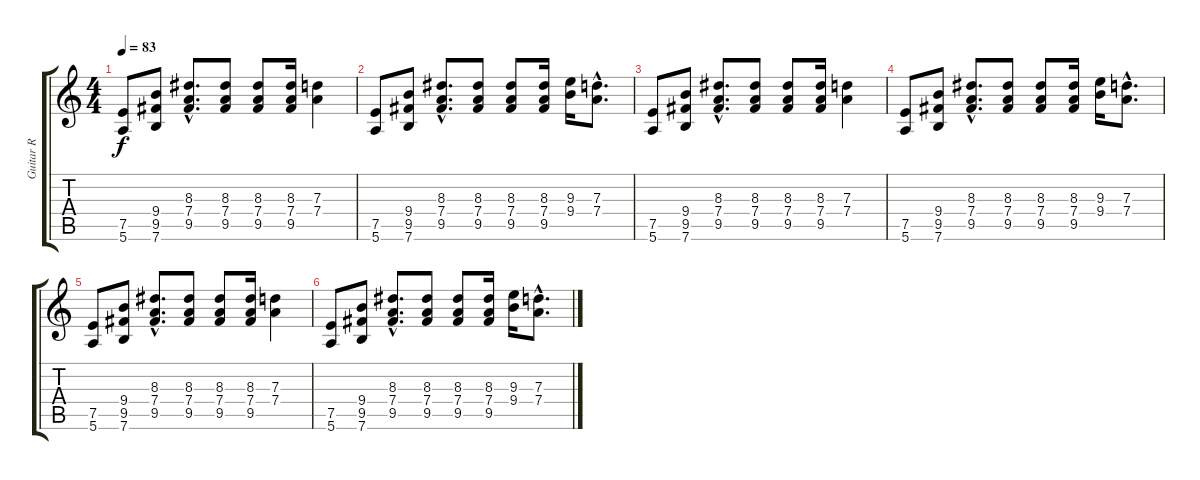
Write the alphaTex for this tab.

\track ("Guitar R" "Guitar R") {instrument overdrivenguitar}
\staff {score tabs}
\tuning (E4 B3 G3 D3 A2 E2) {hide}
\ts (4 4)
\tempo 83
\clef g2
\ks c
(7.5 5.6).8{dy f} (9.4 9.5 7.6).8 (8.3{hac} 7.4{hac} 9.5{hac}).8{d} (8.3 7.4 9.5).8 (8.3 7.4 9.5).8 (8.3 7.4 9.5).16 (7.3 7.4).4 |
(7.5 5.6).8 (9.4 9.5 7.6).8 (8.3{hac} 7.4{hac} 9.5{hac}).8{d} (8.3 7.4 9.5).8 (8.3 7.4 9.5).8 (8.3 7.4 9.5).16 (9.3 9.4).16 (7.3{hac} 7.4{hac}).8{d} |
(7.5 5.6).8 (9.4 9.5 7.6).8 (8.3{hac} 7.4{hac} 9.5{hac}).8{d} (8.3 7.4 9.5).8 (8.3 7.4 9.5).8 (8.3 7.4 9.5).16 (7.3 7.4).4 |
(7.5 5.6).8 (9.4 9.5 7.6).8 (8.3{hac} 7.4{hac} 9.5{hac}).8{d} (8.3 7.4 9.5).8 (8.3 7.4 9.5).8 (8.3 7.4 9.5).16 (9.3 9.4).16 (7.3{hac} 7.4{hac}).8{d} |
(7.5 5.6).8 (9.4 9.5 7.6).8 (8.3{hac} 7.4{hac} 9.5{hac}).8{d} (8.3 7.4 9.5).8 (8.3 7.4 9.5).8 (8.3 7.4 9.5).16 (7.3 7.4).4 |
(7.5 5.6).8 (9.4 9.5 7.6).8 (8.3{hac} 7.4{hac} 9.5{hac}).8{d} (8.3 7.4 9.5).8 (8.3 7.4 9.5).8 (8.3 7.4 9.5).16 (9.3 9.4).16 (7.3{hac} 7.4{hac}).8{d}
